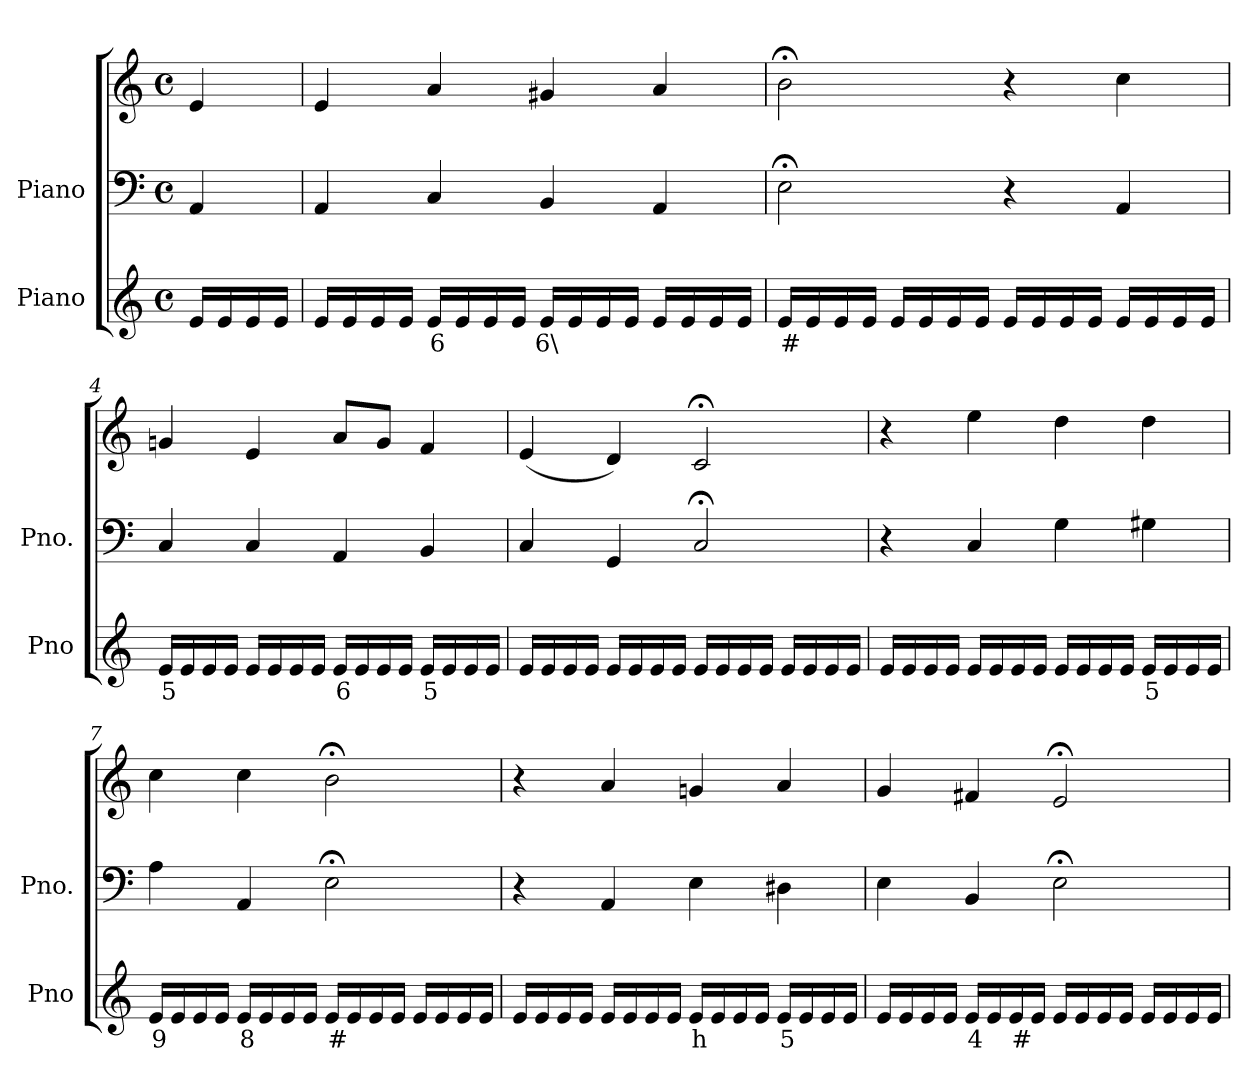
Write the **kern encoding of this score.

**kern	**text	**kern	**kern
*part2	*part2	*part1	*part1
*staff3	*staff3	*staff2	*staff1
*I"Piano	*	*I"Piano	*
*I'Pno	*	*I'Pno.	*
*clefG2	*	*clefF4	*clefG2
*k[]	*	*k[]	*k[]
*M4/4	*	*M4/4	*M4/4
*met(c)	*	*met(c)	*met(c)
=1	=1	=1	=1
16e/LL	.	4AA/	4e/
16e/	.	.	.
16e/	.	.	.
16e/JJ	.	.	.
=2	=2	=2	=2
16e/LL	.	4AA/	4e/
16e/	.	.	.
16e/	.	.	.
16e/JJ	.	.	.
!	!LO:LY:b	!	!
16e/LL	6	4C/	4a/
16e/	.	.	.
16e/	.	.	.
16e/JJ	.	.	.
!	!LO:LY:b	!	!
16e/LL	6\	4BB/	4g#X/
16e/	.	.	.
16e/	.	.	.
16e/JJ	.	.	.
16e/LL	.	4AA/	4a/
16e/	.	.	.
16e/	.	.	.
16e/JJ	.	.	.
=3	=3	=3	=3
!	!LO:LY:b	!	!
16e/LL	#	2E;<\	2b;<\
16e/	.	.	.
16e/	.	.	.
16e/JJ	.	.	.
16e/LL	.	.	.
16e/	.	.	.
16e/	.	.	.
16e/JJ	.	.	.
16e/LL	.	4r	4r
16e/	.	.	.
16e/	.	.	.
16e/JJ	.	.	.
16e/LL	.	4AA/	4cc\
16e/	.	.	.
16e/	.	.	.
16e/JJ	.	.	.
=4	=4	=4	=4
!	!LO:LY:b	!	!
16e/LL	5	4C/	4gn/
16e/	.	.	.
16e/	.	.	.
16e/JJ	.	.	.
16e/LL	.	4C/	4e/
16e/	.	.	.
16e/	.	.	.
16e/JJ	.	.	.
!	!LO:LY:b	!	!
16e/LL	6	4AA/	8a/L
16e/	.	.	.
16e/	.	.	8g/J
16e/JJ	.	.	.
!	!LO:LY:b	!	!
16e/LL	5	4BB/	4f/
16e/	.	.	.
16e/	.	.	.
16e/JJ	.	.	.
=5	=5	=5	=5
16e/LL	.	4C/	(<4e/
16e/	.	.	.
16e/	.	.	.
16e/JJ	.	.	.
16e/LL	.	4GG/	4d/)
16e/	.	.	.
16e/	.	.	.
16e/JJ	.	.	.
16e/LL	.	2C;</	2c;</
16e/	.	.	.
16e/	.	.	.
16e/JJ	.	.	.
16e/LL	.	.	.
16e/	.	.	.
16e/	.	.	.
16e/JJ	.	.	.
=6	=6	=6	=6
16e/LL	.	4r	4r
16e/	.	.	.
16e/	.	.	.
16e/JJ	.	.	.
16e/LL	.	4C/	4ee\
16e/	.	.	.
16e/	.	.	.
16e/JJ	.	.	.
16e/LL	.	4G\	4dd\
16e/	.	.	.
16e/	.	.	.
16e/JJ	.	.	.
!	!LO:LY:b	!	!
16e/LL	5	4G#X\	4dd\
16e/	.	.	.
16e/	.	.	.
16e/JJ	.	.	.
=7	=7	=7	=7
!	!LO:LY:b	!	!
16e/LL	9	4A\	4cc\
16e/	.	.	.
16e/	.	.	.
16e/JJ	.	.	.
!	!LO:LY:b	!	!
16e/LL	8	4AA/	4cc\
16e/	.	.	.
16e/	.	.	.
16e/JJ	.	.	.
!	!LO:LY:b	!	!
16e/LL	#	2E;<\	2b;<\
16e/	.	.	.
16e/	.	.	.
16e/JJ	.	.	.
16e/LL	.	.	.
16e/	.	.	.
16e/	.	.	.
16e/JJ	.	.	.
=8	=8	=8	=8
16e/LL	.	4r	4r
16e/	.	.	.
16e/	.	.	.
16e/JJ	.	.	.
16e/LL	.	4AA/	4a/
16e/	.	.	.
16e/	.	.	.
16e/JJ	.	.	.
!	!LO:LY:b	!	!
16e/LL	h	4E\	4gn/
16e/	.	.	.
16e/	.	.	.
16e/JJ	.	.	.
!	!LO:LY:b	!	!
16e/LL	5	4D#X\	4a/
16e/	.	.	.
16e/	.	.	.
16e/JJ	.	.	.
=9	=9	=9	=9
16e/LL	.	4E\	4g/
16e/	.	.	.
16e/	.	.	.
16e/JJ	.	.	.
!	!LO:LY:b	!	!
16e/LL	4	4BB/	4f#X/
16e/	.	.	.
!	!LO:LY:b	!	!
16e/	#	.	.
16e/JJ	.	.	.
16e/LL	.	2E;<\	2e;</
16e/	.	.	.
16e/	.	.	.
16e/JJ	.	.	.
16e/LL	.	.	.
16e/	.	.	.
16e/	.	.	.
16e/JJ	.	.	.
=	=	=	=
*-	*-	*-	*-
